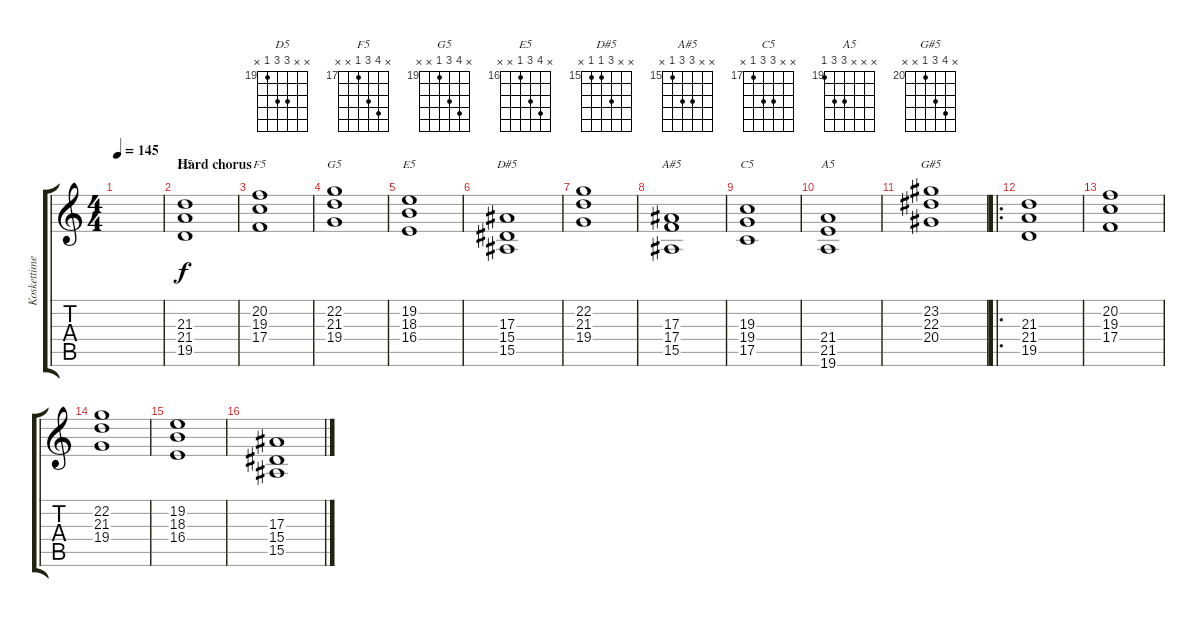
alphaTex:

\track ("Koskettimet 2" "Koskettime") {instrument tremolostrings}
\staff {score tabs}
\tuning (D4 A3 F3 C3 G2 D2) {hide}
\chord ("D5" x x 21 21 19 x) {firstfret 19}
\chord ("F5" x 20 19 17 x x) {firstfret 17}
\chord ("G5" x 22 21 19 x x) {firstfret 19}
\chord ("E5" x 19 18 16 x x) {firstfret 16}
\chord ("D#5" x x 17 15 15 x) {firstfret 15}
\chord ("A#5" x x 17 17 15 x) {firstfret 15}
\chord ("C5" x x 19 19 17 x) {firstfret 17}
\chord ("A5" x x x 21 21 19) {firstfret 19}
\chord ("G#5" x 23 22 20 x x) {firstfret 20}
\ts (4 4)
\tempo 145
\clef g2
\ks c
|
\section ("" "Hard chorus")
(21.3 21.4 19.5).1{ch "D5"} |
(20.2 19.3 17.4).1{ch "F5"} |
(22.2 21.3 19.4).1{ch "G5"} |
(19.2 18.3 16.4).1{ch "E5"} |
(17.3 15.4 15.5).1{ch "D#5"} |
(22.2 21.3 19.4).1 |
(17.3 17.4 15.5).1{ch "A#5"} |
(19.3 19.4 17.5).1{ch "C5"} |
(21.4 21.5 19.6).1{ch "A5"} |
(23.2 22.3 20.4).1{ch "G#5"} |
\ro
(21.3 21.4 19.5).1 |
(20.2 19.3 17.4).1 |
(22.2 21.3 19.4).1 |
(19.2 18.3 16.4).1 |
(17.3 15.4 15.5).1
